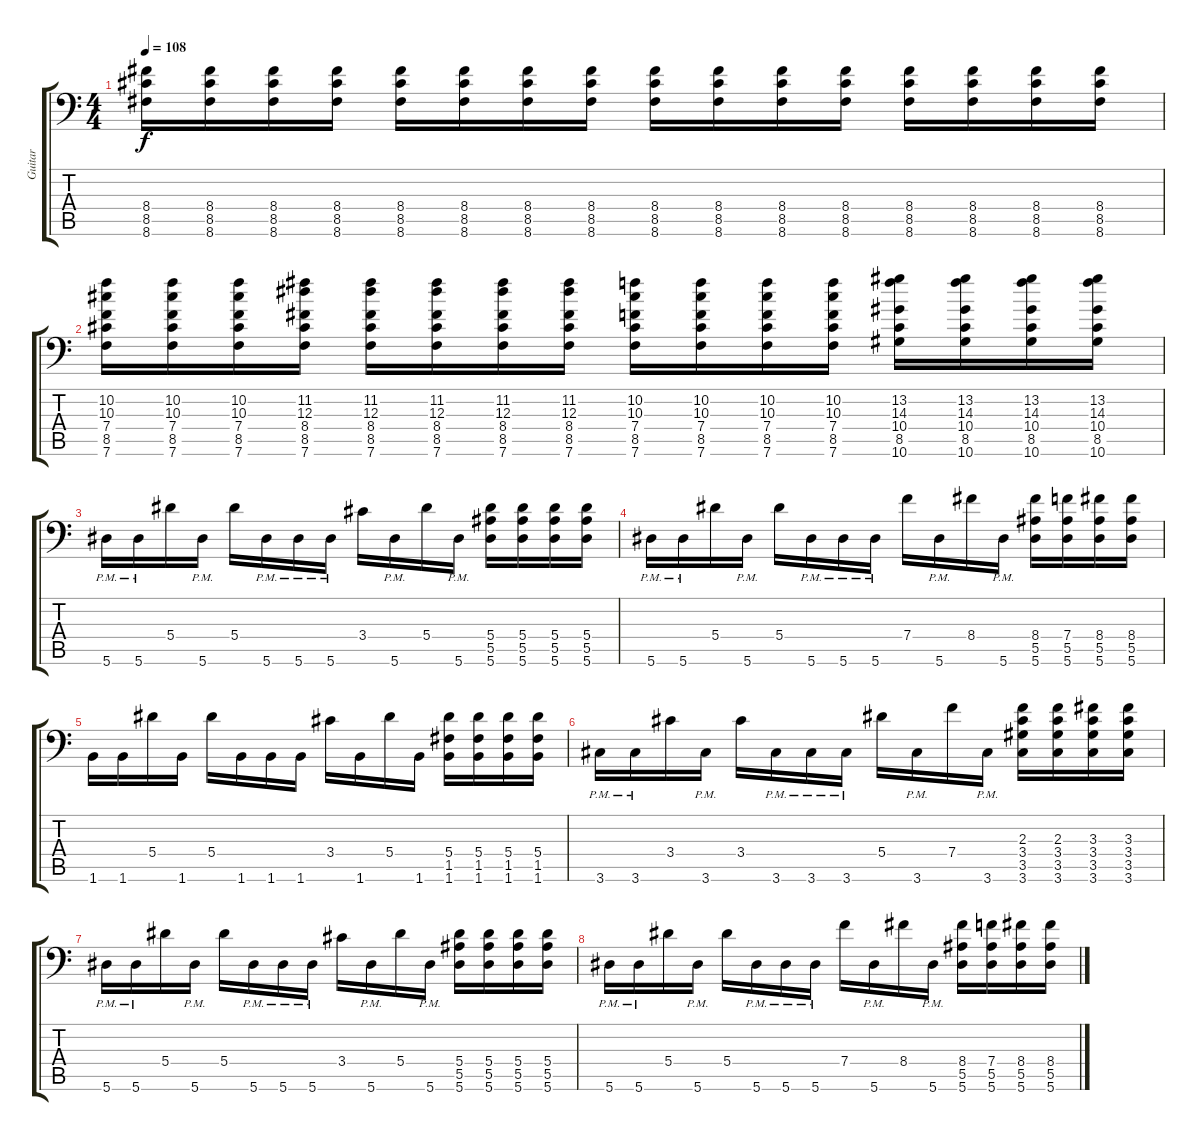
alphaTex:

\track ("Guitar" "Guitar") {instrument distortionguitar}
\staff {score tabs}
\tuning (C4 G3 Eb3 Bb2 F2 Bb1) {hide}
\ts (4 4)
\tempo 108
\clef f4
\ks c
(8.4 8.5 8.6).16{dy f} (8.4 8.5 8.6).16 (8.4 8.5 8.6).16 (8.4 8.5 8.6).16 (8.4 8.5 8.6).16 (8.4 8.5 8.6).16 (8.4 8.5 8.6).16 (8.4 8.5 8.6).16 (8.4 8.5 8.6).16 (8.4 8.5 8.6).16 (8.4 8.5 8.6).16 (8.4 8.5 8.6).16 (8.4 8.5 8.6).16 (8.4 8.5 8.6).16 (8.4 8.5 8.6).16 (8.4 8.5 8.6).16 |
(10.2 10.3 7.4 8.5 7.6).16 (10.2 10.3 7.4 8.5 7.6).16 (10.2 10.3 7.4 8.5 7.6).16 (11.2 12.3 8.4 8.5 7.6).16 (11.2 12.3 8.4 8.5 7.6).16 (11.2 12.3 8.4 8.5 7.6).16 (11.2 12.3 8.4 8.5 7.6).16 (11.2 12.3 8.4 8.5 7.6).16 (10.2 10.3 7.4 8.5 7.6).16 (10.2 10.3 7.4 8.5 7.6).16 (10.2 10.3 7.4 8.5 7.6).16 (10.2 10.3 7.4 8.5 7.6).16 (13.2 14.3 10.4 8.5 10.6).16 (13.2 14.3 10.4 8.5 10.6).16 (13.2 14.3 10.4 8.5 10.6).16 (13.2 14.3 10.4 8.5 10.6).16 |
5.6{pm}.16 5.6{pm}.16 5.4.16 5.6{pm}.16 5.4.16 5.6{pm}.16 5.6{pm}.16 5.6{pm}.16 3.4.16 5.6{pm}.16 5.4.16 5.6{pm}.16 (5.4 5.5 5.6).16 (5.4 5.5 5.6).16 (5.4 5.5 5.6).16 (5.4 5.5 5.6).16 |
5.6{pm}.16 5.6{pm}.16 5.4.16 5.6{pm}.16 5.4.16 5.6{pm}.16 5.6{pm}.16 5.6{pm}.16 7.4.16 5.6{pm}.16 8.4.16 5.6{pm}.16 (8.4 5.5 5.6).16 (7.4 5.5 5.6).16 (8.4 5.5 5.6).16 (8.4 5.5 5.6).16 |
1.6.16 1.6.16 5.4.16 1.6.16 5.4.16 1.6.16 1.6.16 1.6.16 3.4.16 1.6.16 5.4.16 1.6.16 (5.4 1.5 1.6).16 (5.4 1.5 1.6).16 (5.4 1.5 1.6).16 (5.4 1.5 1.6).16 |
3.6{pm}.16 3.6{pm}.16 3.4.16 3.6{pm}.16 3.4.16 3.6{pm}.16 3.6{pm}.16 3.6{pm}.16 5.4.16 3.6{pm}.16 7.4.16 3.6{pm}.16 (2.3 3.4 3.5 3.6).16 (2.3 3.4 3.5 3.6).16 (3.3 3.4 3.5 3.6).16 (3.3 3.4 3.5 3.6).16 |
5.6{pm}.16 5.6{pm}.16 5.4.16 5.6{pm}.16 5.4.16 5.6{pm}.16 5.6{pm}.16 5.6{pm}.16 3.4.16 5.6{pm}.16 5.4.16 5.6{pm}.16 (5.4 5.5 5.6).16 (5.4 5.5 5.6).16 (5.4 5.5 5.6).16 (5.4 5.5 5.6).16 |
5.6{pm}.16 5.6{pm}.16 5.4.16 5.6{pm}.16 5.4.16 5.6{pm}.16 5.6{pm}.16 5.6{pm}.16 7.4.16 5.6{pm}.16 8.4.16 5.6{pm}.16 (8.4 5.5 5.6).16 (7.4 5.5 5.6).16 (8.4 5.5 5.6).16 (8.4 5.5 5.6).16
